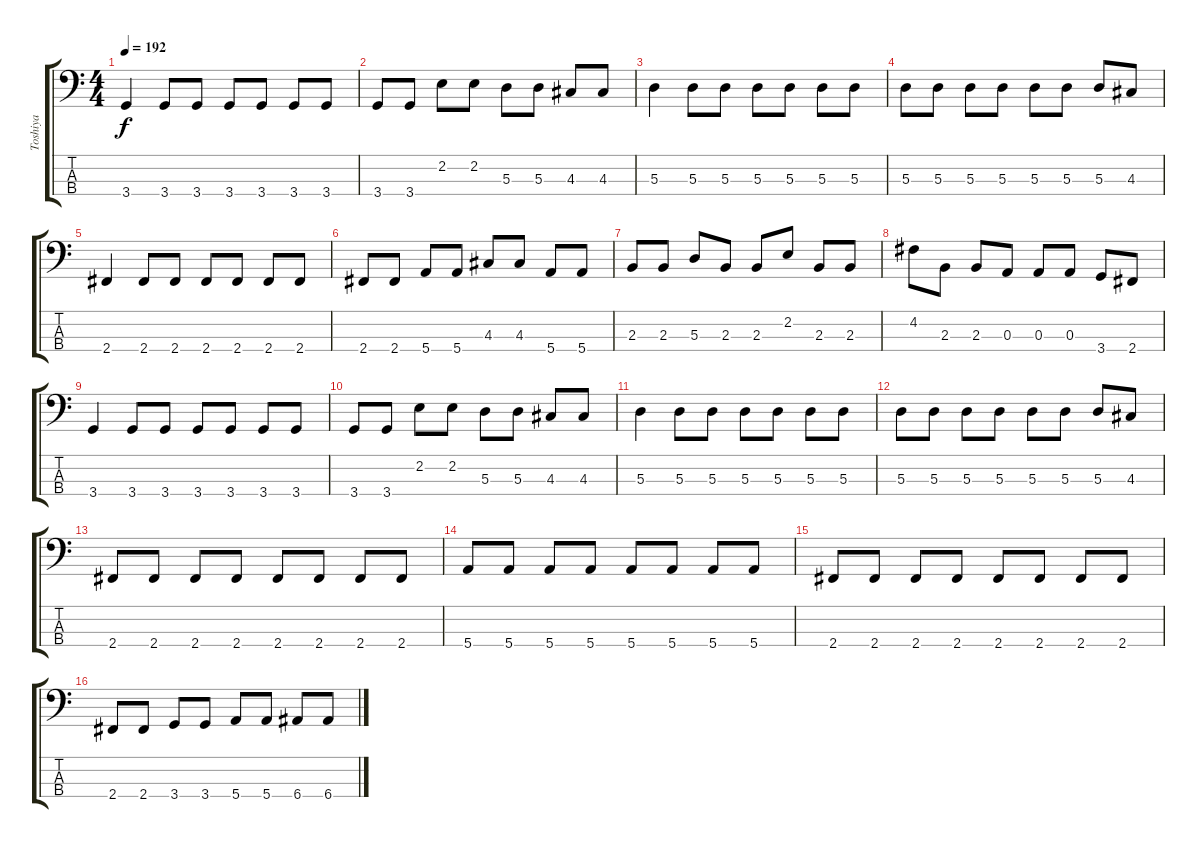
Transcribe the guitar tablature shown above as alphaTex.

\track ("Toshiya" "Toshiya") {instrument electricbasspick}
\staff {score tabs}
\tuning (G2 D2 A1 E1) {hide}
\ts (4 4)
\tempo 192
\clef f4
\ks c
3.4.4{dy f instrument electricbasspick} 3.4.8 3.4.8 3.4.8 3.4.8 3.4.8 3.4.8 |
3.4.8 3.4.8 2.2.8 2.2.8 5.3.8 5.3.8 4.3.8 4.3.8 |
5.3.4 5.3.8 5.3.8 5.3.8 5.3.8 5.3.8 5.3.8 |
5.3.8 5.3.8 5.3.8 5.3.8 5.3.8 5.3.8 5.3.8 4.3.8 |
2.4.4 2.4.8 2.4.8 2.4.8 2.4.8 2.4.8 2.4.8 |
2.4.8 2.4.8 5.4.8 5.4.8 4.3.8 4.3.8 5.4.8 5.4.8 |
2.3.8 2.3.8 5.3.8 2.3.8 2.3.8 2.2.8 2.3.8 2.3.8 |
4.2.8 2.3.8 2.3.8 0.3.8 0.3.8 0.3.8 3.4.8 2.4.8 |
3.4.4 3.4.8 3.4.8 3.4.8 3.4.8 3.4.8 3.4.8 |
3.4.8 3.4.8 2.2.8 2.2.8 5.3.8 5.3.8 4.3.8 4.3.8 |
5.3.4 5.3.8 5.3.8 5.3.8 5.3.8 5.3.8 5.3.8 |
5.3.8 5.3.8 5.3.8 5.3.8 5.3.8 5.3.8 5.3.8 4.3.8 |
2.4.8 2.4.8 2.4.8 2.4.8 2.4.8 2.4.8 2.4.8 2.4.8 |
5.4.8 5.4.8 5.4.8 5.4.8 5.4.8 5.4.8 5.4.8 5.4.8 |
2.4.8 2.4.8 2.4.8 2.4.8 2.4.8 2.4.8 2.4.8 2.4.8 |
2.4.8 2.4.8 3.4.8 3.4.8 5.4.8 5.4.8 6.4.8 6.4.8
